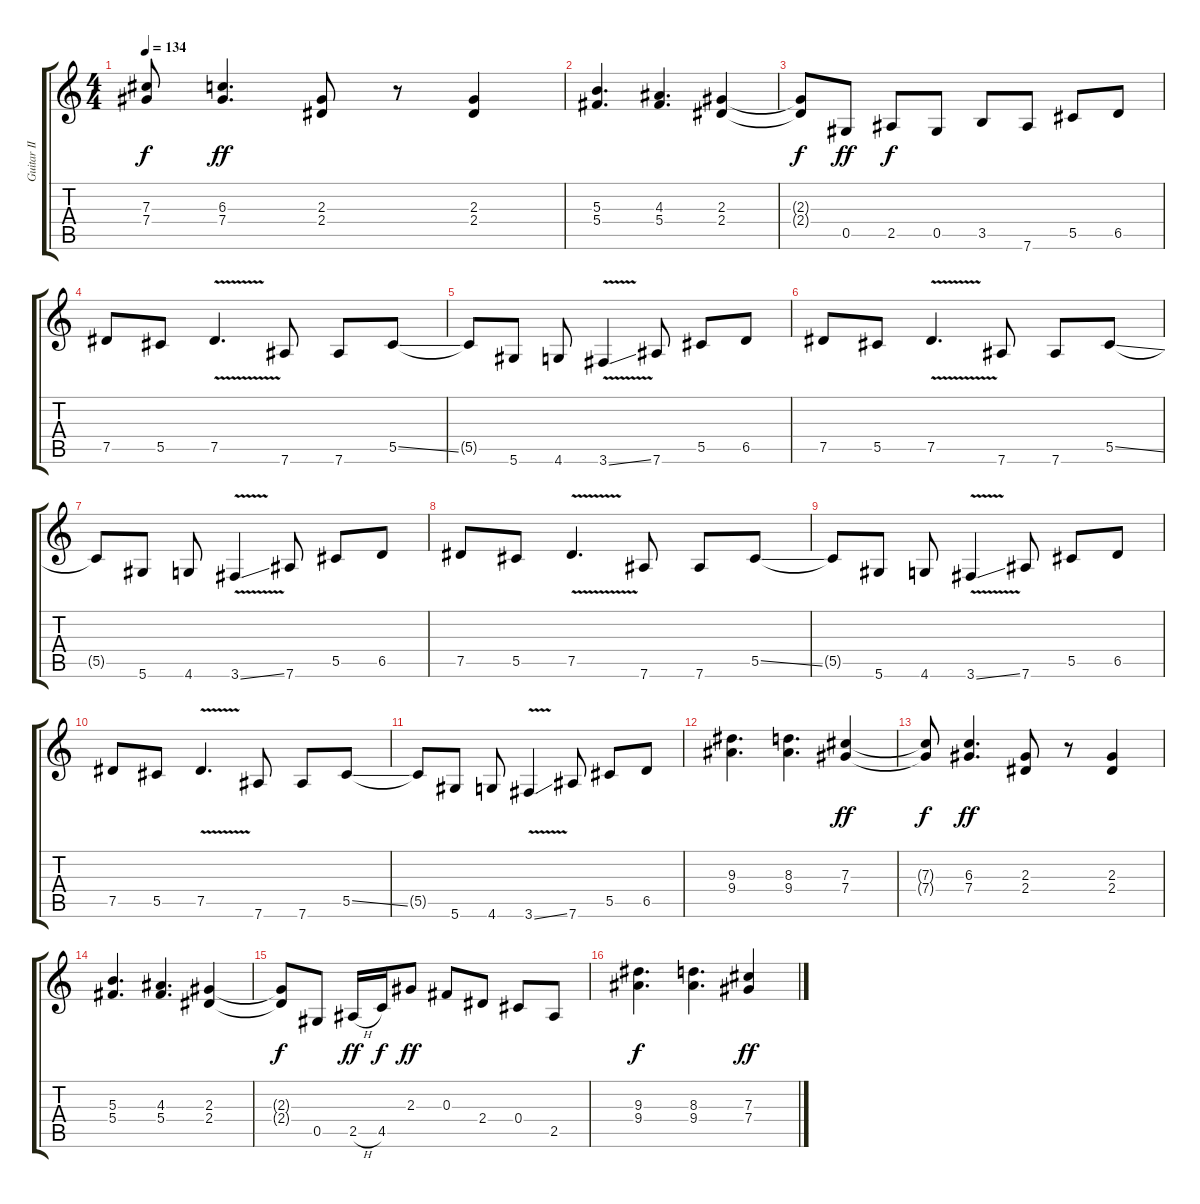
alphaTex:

\track ("Guitar II" "Guitar II") {instrument distortionguitar}
\staff {score tabs}
\tuning (Eb4 Bb3 Gb3 Db3 Ab2 Eb2) {hide}
\ts (4 4)
\tempo 134
\clef g2
\ks c
(7.3{t} 7.4{t}).8{dy f} (6.3 7.4).4{d dy ff} (2.3 2.4).8 r.8 (2.3 2.4).4 |
(5.3 5.4).4{d} (4.3 5.4).4{d} (2.3 2.4).4 |
(2.3{t} 2.4{t}).8{dy f} 0.5.8{dy ff} 2.5.8{dy f} 0.5.8 3.5.8 7.6.8 5.5.8 6.5.8 |
7.5.8 5.5.8 7.5{v}.4{d} 7.6.8 7.6.8 5.5{ss}.8 |
5.5{t}.8 5.6.8 4.6.8 3.6{v ss}.4 7.6.8 5.5.8 6.5.8 |
7.5.8 5.5.8 7.5{v}.4{d} 7.6.8 7.6.8 5.5{ss}.8 |
5.5{t}.8 5.6.8 4.6.8 3.6{v ss}.4 7.6.8 5.5.8 6.5.8 |
7.5.8 5.5.8 7.5{v}.4{d} 7.6.8 7.6.8 5.5{ss}.8 |
5.5{t}.8 5.6.8 4.6.8 3.6{v ss}.4 7.6.8 5.5.8 6.5.8 |
7.5.8 5.5.8 7.5{v}.4{d} 7.6.8 7.6.8 5.5{ss}.8 |
5.5{t}.8 5.6.8 4.6.8 3.6{v ss}.4 7.6.8 5.5.8 6.5.8 |
(9.3 9.4).4{d} (8.3 9.4).4{d} (7.3 7.4).4{dy ff} |
(7.3{t} 7.4{t}).8{dy f} (6.3 7.4).4{d dy ff} (2.3 2.4).8 r.8 (2.3 2.4).4 |
(5.3 5.4).4{d} (4.3 5.4).4{d} (2.3 2.4).4 |
(2.3{t} 2.4{t}).8{dy f} 0.5.8 2.5{h}.16{dy ff} 4.5.16{dy f} 2.3.8{dy ff} 0.3.8 2.4.8 0.4.8 2.5.8 |
(9.3 9.4).4{d dy f} (8.3 9.4).4{d} (7.3 7.4).4{dy ff}
